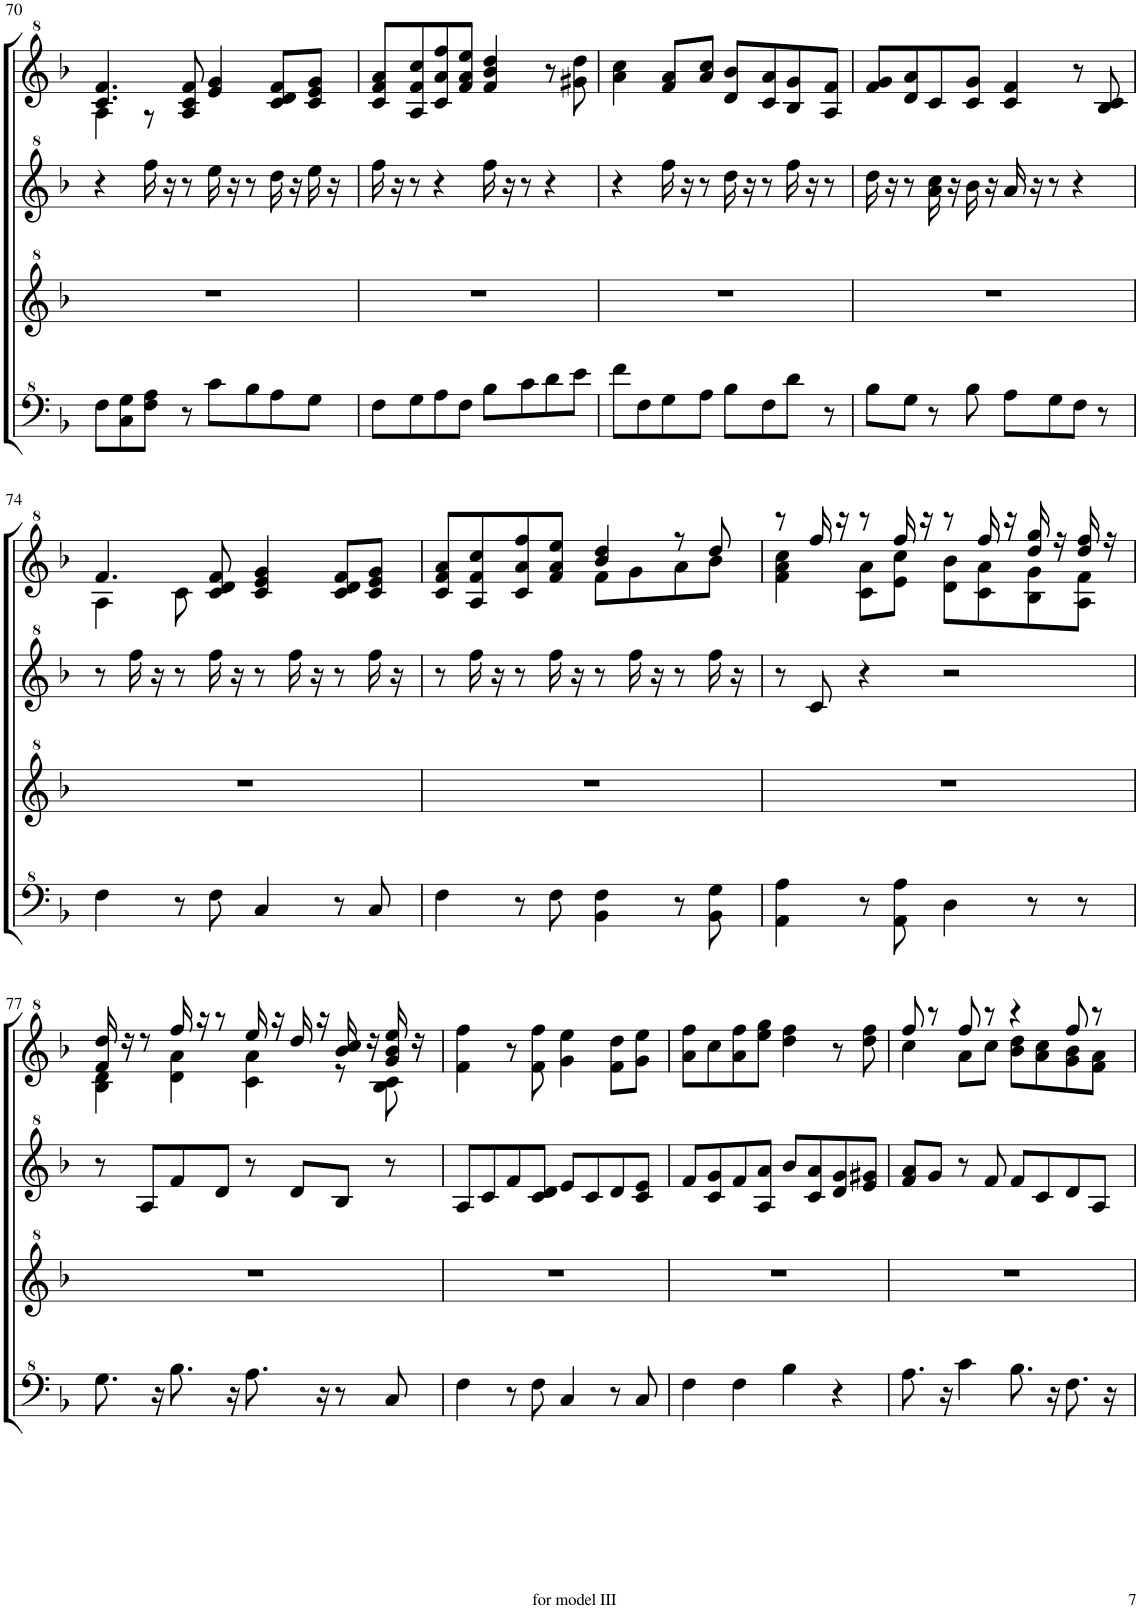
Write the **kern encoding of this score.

**kern	**kern	**kern	**kern
*part1	*part1	*part1	*part1
*staff4	*staff3	*staff2	*staff1
*I"Model III	*	*	*
!!LO:PB:g=z
*clefF^4	*clefG^2	*clefG^2	*clefG^2
*k[b-]	*k[b-]	*k[b-]	*k[b-]
*M4/4	*M4/4	*M4/4	*M4/4
=70	=70	=70	=70
*	*	*	*^
8f\L	1r	4r	4.cc/ 4.ff/	4a\
8c\ 8g\	.	.	.	.
8f\ 8a\J	.	16fff\	.	8r
.	.	16r	.	.
8r	.	8r	8a/ 8cc/ 8ff/	2ryy
8cc\L	.	16eee\	4ee/ 4gg/	.
.	.	16r	.	.
8b-\	.	8r	.	.
8a\	.	16ddd\	8cc/ 8dd/ 8ff/L	.
.	.	16r	.	.
8g\J	.	16eee\	8cc/ 8ee/ 8gg/J	8ryy
.	.	16r	.	.
*	*	*	*v	*v
=71	=71	=71	=71
8f\L	1r	16fff\	8cc/ 8ff/ 8aa/L
.	.	16r	.
8g\	.	8r	8a/ 8ff/ 8ccc/
8a\	.	4r	8cc/ 8aa/ 8fff/
8f\J	.	.	8ff/ 8aa/ 8eee/J
8b-\L	.	16fff\	4ff/ 4bb-/ 4ddd/
.	.	16r	.
8cc\	.	8r	.
8dd\	.	4r	8r
8ee\J	.	.	8gg#X\ 8ddd\
=72	=72	=72	=72
8ff\L	1r	4r	4aa\ 4ccc\
8f\	.	.	.
8g\	.	16fff\	8ff/ 8aa/L
.	.	16r	.
8a\J	.	8r	8aa/ 8ccc/J
8b-\L	.	16ddd\	8dd/ 8bb-/L
.	.	16r	.
8f\	.	8r	8cc/ 8aa/
8dd\J	.	16fff\	8b-/ 8gg/
.	.	16r	.
8r	.	8r	8a/ 8ff/J
=73	=73	=73	=73
8b-\L	1r	16ddd\	8ff/ 8gg/L
.	.	16r	.
8g\J	.	8r	8dd/ 8aa/
8r	.	16aa\ 16ccc\	8cc/
.	.	16r	.
8b-\	.	16bb-\	8cc/ 8gg/J
.	.	16r	.
8a\L	.	16aa/	4cc/ 4ff/
.	.	16r	.
8g\	.	8r	.
8f\J	.	4r	8r
8r	.	.	8b-/ 8cc/
!!LO:LB:g=z
=74	=74	=74	=74
*	*	*	*^
4f\	1r	8r	4.ff/	4a\
.	.	16fff\	.	.
.	.	16r	.	.
8r	.	8r	.	8cc\
8f\	.	16fff\	8cc/ 8dd/ 8ff/	2ryy
.	.	16r	.	.
4c/	.	8r	4cc/ 4ee/ 4gg/	.
.	.	16fff\	.	.
.	.	16r	.	.
8r	.	8r	8cc/ 8dd/ 8ff/L	.
8c/	.	16fff\	8cc/ 8ee/ 8gg/J	8ryy
.	.	16r	.	.
=75	=75	=75	=75	=75
4f\	1r	8r	8cc/ 8ff/ 8aa/L	2ryy
.	.	16fff\	8a/ 8ff/ 8ccc/	.
.	.	16r	.	.
8r	.	8r	8cc/ 8aa/ 8fff/	.
8f\	.	16fff\	8ff/ 8aa/ 8eee/J	.
.	.	16r	.	.
4B-\ 4f\	.	8r	4bb-/ 4ddd/	8ff\L
.	.	16fff\	.	8gg\
.	.	16r	.	.
8r	.	8r	8r	8aa\
8B-\ 8g\	.	16fff\	8ddd/	8bb-\J
.	.	16r	.	.
=76	=76	=76	=76	=76
4A\ 4a\	1r	8r	8r	4ff\ 4aa\ 4ccc\
.	.	8cc/	16fff/	.
.	.	.	16r	.
8r	.	4r	8r	8cc\ 8aa\L
8A\ 8a\	.	.	16fff/	8ee\ 8ccc\J
.	.	.	16r	.
4d\	.	2r	8r	8dd\ 8bb-\L
.	.	.	16fff/	8cc\ 8aa\
.	.	.	16r	.
8r	.	.	16ddd/ 16ggg/	8b-\ 8gg\
.	.	.	16r	.
8r	.	.	16ddd/ 16fff/	8a\ 8ff\J
.	.	.	16r	.
!!LO:LB:g=z	!!
=77	=77	=77	=77	=77
8.g\	1r	8r	16ff/ 16ddd/	4b-\ 4dd\
.	.	.	16r	.
.	.	8a/L	8r	.
16r	.	.	.	.
8.b-\	.	8ff/	16fff/	4dd\ 4aa\
.	.	.	16r	.
.	.	8dd/J	8r	.
16r	.	.	.	.
8.a\	.	8r	16eee/	4cc\ 4aa\
.	.	.	16r	.
.	.	8dd/L	16ddd/	.
16r	.	.	16r	.
8r	.	8b-/J	16bb-/ 16ccc/	8r
.	.	.	16r	.
8c/	.	8r	16gg/ 16bb-/ 16eee/	8b-\ 8cc\
.	.	.	16r	.
*	*	*	*v	*v
=78	=78	=78	=78
4f\	1r	8a/L	4ff\ 4fff\
.	.	8cc/	.
8r	.	8ff/	8r
8f\	.	8cc/ 8dd/J	8ff\ 8fff\
4c/	.	8ee/L	4gg\ 4eee\
.	.	8cc/	.
8r	.	8dd/	8ff\ 8ddd\L
8c/	.	8cc/ 8ee/J	8gg\ 8eee\J
=79	=79	=79	=79
4f\	1r	8ff/L	8aa\ 8fff\L
.	.	8cc/ 8gg/	8ccc\
4f\	.	8ff/	8aa\ 8fff\
.	.	8a/ 8aa/J	8eee\ 8ggg\J
4b-\	.	8bb-/L	4ddd\ 4fff\
.	.	8cc/ 8aa/	.
4r	.	8dd/ 8gg/	8r
.	.	8ee/ 8gg#X/J	8ddd\ 8fff\
=80	=80	=80	=80
*	*	*	*^
8.a\	1r	8ff/ 8aa/L	8fff/	4ccc\
.	.	8gg/J	8r	.
16r	.	.	.	.
4cc\	.	8r	8fff/	8aa\L
.	.	8ff/	8r	8ccc\J
8.b-\	.	8ff/L	4r	8bb-\ 8ddd\L
.	.	8cc/	.	8aa\ 8ccc\
16r	.	.	.	.
8.f\	.	8dd/	8fff/	8gg\ 8bb-\
.	.	8a/J	8r	8ff\ 8aa\J
16r	.	.	.	.
*	*	*	*v	*v
=	=	=	=
*-	*-	*-	*-
